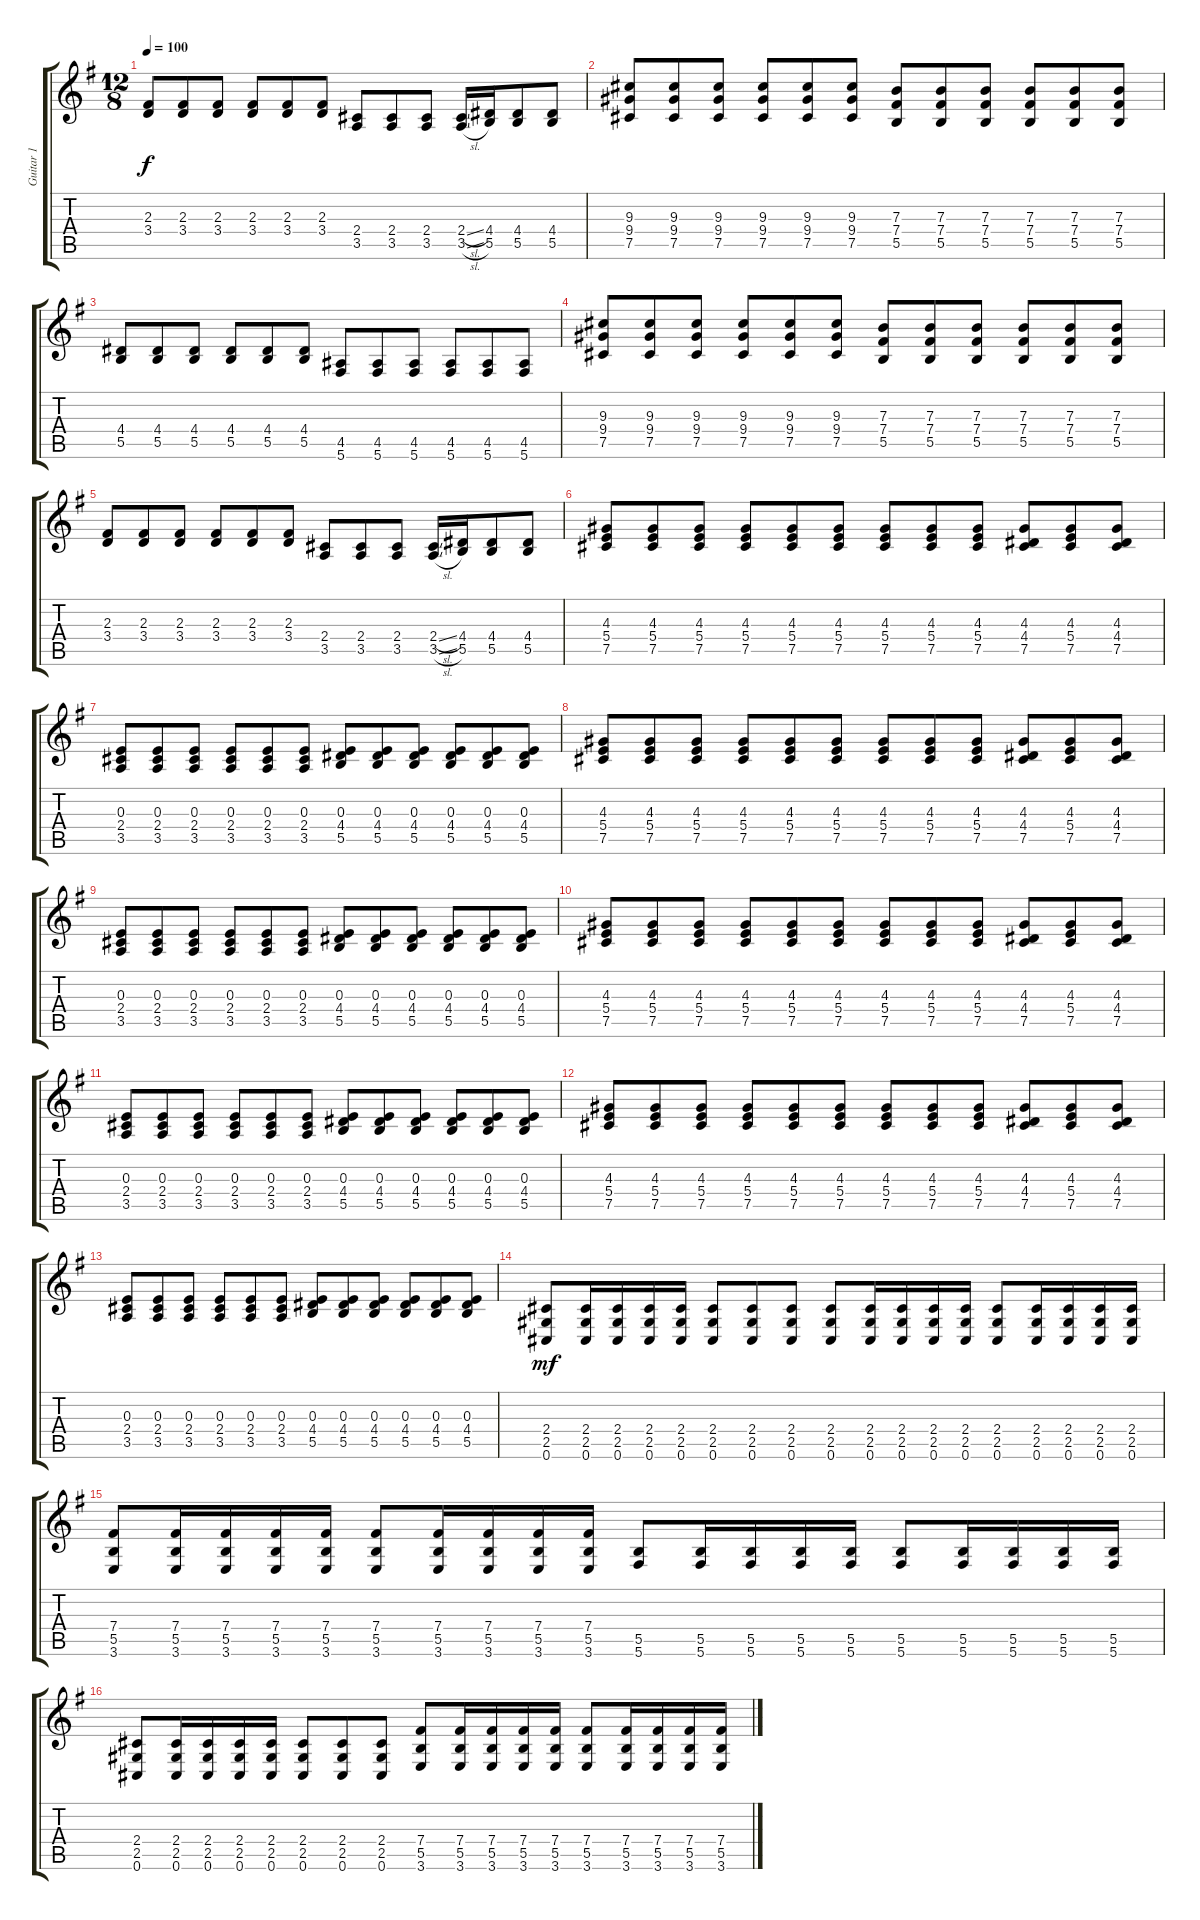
\track ("Guitar 1" "Guitar 1") {instrument distortionguitar}
\staff {score tabs}
\tuning (Db4 Ab3 E3 B2 Gb2 Db2) {hide}
\ts (12 8)
\tempo 100
\clef g2
\ks g
(2.3 3.4).8{dy f} (2.3 3.4).8 (2.3 3.4).8 (2.3 3.4).8 (2.3 3.4).8 (2.3 3.4).8 (2.4 3.5).8 (2.4 3.5).8 (2.4 3.5).8 (2.4{sl} 3.5{sl}).16 (4.4 5.5).16 (4.4 5.5).8 (4.4 5.5).8 |
(9.3 9.4 7.5).8 (9.3 9.4 7.5).8 (9.3 9.4 7.5).8 (9.3 9.4 7.5).8 (9.3 9.4 7.5).8 (9.3 9.4 7.5).8 (7.3 7.4 5.5).8 (7.3 7.4 5.5).8 (7.3 7.4 5.5).8 (7.3 7.4 5.5).8 (7.3 7.4 5.5).8 (7.3 7.4 5.5).8 |
(4.4 5.5).8 (4.4 5.5).8 (4.4 5.5).8 (4.4 5.5).8 (4.4 5.5).8 (4.4 5.5).8 (4.5 5.6).8 (4.5 5.6).8 (4.5 5.6).8 (4.5 5.6).8 (4.5 5.6).8 (4.5 5.6).8 |
(9.3 9.4 7.5).8 (9.3 9.4 7.5).8 (9.3 9.4 7.5).8 (9.3 9.4 7.5).8 (9.3 9.4 7.5).8 (9.3 9.4 7.5).8 (7.3 7.4 5.5).8 (7.3 7.4 5.5).8 (7.3 7.4 5.5).8 (7.3 7.4 5.5).8 (7.3 7.4 5.5).8 (7.3 7.4 5.5).8 |
(2.3 3.4).8 (2.3 3.4).8 (2.3 3.4).8 (2.3 3.4).8 (2.3 3.4).8 (2.3 3.4).8 (2.4 3.5).8 (2.4 3.5).8 (2.4 3.5).8 (2.4{sl} 3.5{sl}).16 (4.4 5.5).16 (4.4 5.5).8 (4.4 5.5).8 |
(4.3 5.4 7.5).8 (4.3 5.4 7.5).8 (4.3 5.4 7.5).8 (4.3 5.4 7.5).8 (4.3 5.4 7.5).8 (4.3 5.4 7.5).8 (4.3 5.4 7.5).8 (4.3 5.4 7.5).8 (4.3 5.4 7.5).8 (4.3 4.4 7.5).8 (4.3 5.4 7.5).8 (4.3 4.4 7.5).8 |
(0.3 2.4 3.5).8 (0.3 2.4 3.5).8 (0.3 2.4 3.5).8 (0.3 2.4 3.5).8 (0.3 2.4 3.5).8 (0.3 2.4 3.5).8 (0.3 4.4 5.5).8 (0.3 4.4 5.5).8 (0.3 4.4 5.5).8 (0.3 4.4 5.5).8 (0.3 4.4 5.5).8 (0.3 4.4 5.5).8 |
(4.3 5.4 7.5).8 (4.3 5.4 7.5).8 (4.3 5.4 7.5).8 (4.3 5.4 7.5).8 (4.3 5.4 7.5).8 (4.3 5.4 7.5).8 (4.3 5.4 7.5).8 (4.3 5.4 7.5).8 (4.3 5.4 7.5).8 (4.3 4.4 7.5).8 (4.3 5.4 7.5).8 (4.3 4.4 7.5).8 |
(0.3 2.4 3.5).8 (0.3 2.4 3.5).8 (0.3 2.4 3.5).8 (0.3 2.4 3.5).8 (0.3 2.4 3.5).8 (0.3 2.4 3.5).8 (0.3 4.4 5.5).8 (0.3 4.4 5.5).8 (0.3 4.4 5.5).8 (0.3 4.4 5.5).8 (0.3 4.4 5.5).8 (0.3 4.4 5.5).8 |
(4.3 5.4 7.5).8 (4.3 5.4 7.5).8 (4.3 5.4 7.5).8 (4.3 5.4 7.5).8 (4.3 5.4 7.5).8 (4.3 5.4 7.5).8 (4.3 5.4 7.5).8 (4.3 5.4 7.5).8 (4.3 5.4 7.5).8 (4.3 4.4 7.5).8 (4.3 5.4 7.5).8 (4.3 4.4 7.5).8 |
(0.3 2.4 3.5).8 (0.3 2.4 3.5).8 (0.3 2.4 3.5).8 (0.3 2.4 3.5).8 (0.3 2.4 3.5).8 (0.3 2.4 3.5).8 (0.3 4.4 5.5).8 (0.3 4.4 5.5).8 (0.3 4.4 5.5).8 (0.3 4.4 5.5).8 (0.3 4.4 5.5).8 (0.3 4.4 5.5).8 |
(4.3 5.4 7.5).8 (4.3 5.4 7.5).8 (4.3 5.4 7.5).8 (4.3 5.4 7.5).8 (4.3 5.4 7.5).8 (4.3 5.4 7.5).8 (4.3 5.4 7.5).8 (4.3 5.4 7.5).8 (4.3 5.4 7.5).8 (4.3 4.4 7.5).8 (4.3 5.4 7.5).8 (4.3 4.4 7.5).8 |
(0.3 2.4 3.5).8 (0.3 2.4 3.5).8 (0.3 2.4 3.5).8 (0.3 2.4 3.5).8 (0.3 2.4 3.5).8 (0.3 2.4 3.5).8 (0.3 4.4 5.5).8 (0.3 4.4 5.5).8 (0.3 4.4 5.5).8 (0.3 4.4 5.5).8 (0.3 4.4 5.5).8 (0.3 4.4 5.5).8 |
(2.4 2.5 0.6).8{dy mf} (2.4 2.5 0.6).16 (2.4 2.5 0.6).16 (2.4 2.5 0.6).16 (2.4 2.5 0.6).16 (2.4 2.5 0.6).8 (2.4 2.5 0.6).8 (2.4 2.5 0.6).8 (2.4 2.5 0.6).8 (2.4 2.5 0.6).16 (2.4 2.5 0.6).16 (2.4 2.5 0.6).16 (2.4 2.5 0.6).16 (2.4 2.5 0.6).8 (2.4 2.5 0.6).16 (2.4 2.5 0.6).16 (2.4 2.5 0.6).16 (2.4 2.5 0.6).16 |
(7.4 5.5 3.6).8 (7.4 5.5 3.6).16 (7.4 5.5 3.6).16 (7.4 5.5 3.6).16 (7.4 5.5 3.6).16 (7.4 5.5 3.6).8 (7.4 5.5 3.6).16 (7.4 5.5 3.6).16 (7.4 5.5 3.6).16 (7.4 5.5 3.6).16 (5.5 5.6).8 (5.5 5.6).16 (5.5 5.6).16 (5.5 5.6).16 (5.5 5.6).16 (5.5 5.6).8 (5.5 5.6).16 (5.5 5.6).16 (5.5 5.6).16 (5.5 5.6).16 |
(2.4 2.5 0.6).8 (2.4 2.5 0.6).16 (2.4 2.5 0.6).16 (2.4 2.5 0.6).16 (2.4 2.5 0.6).16 (2.4 2.5 0.6).8 (2.4 2.5 0.6).8 (2.4 2.5 0.6).8 (7.4 5.5 3.6).8 (7.4 5.5 3.6).16 (7.4 5.5 3.6).16 (7.4 5.5 3.6).16 (7.4 5.5 3.6).16 (7.4 5.5 3.6).8 (7.4 5.5 3.6).16 (7.4 5.5 3.6).16 (7.4 5.5 3.6).16 (7.4 5.5 3.6).16
